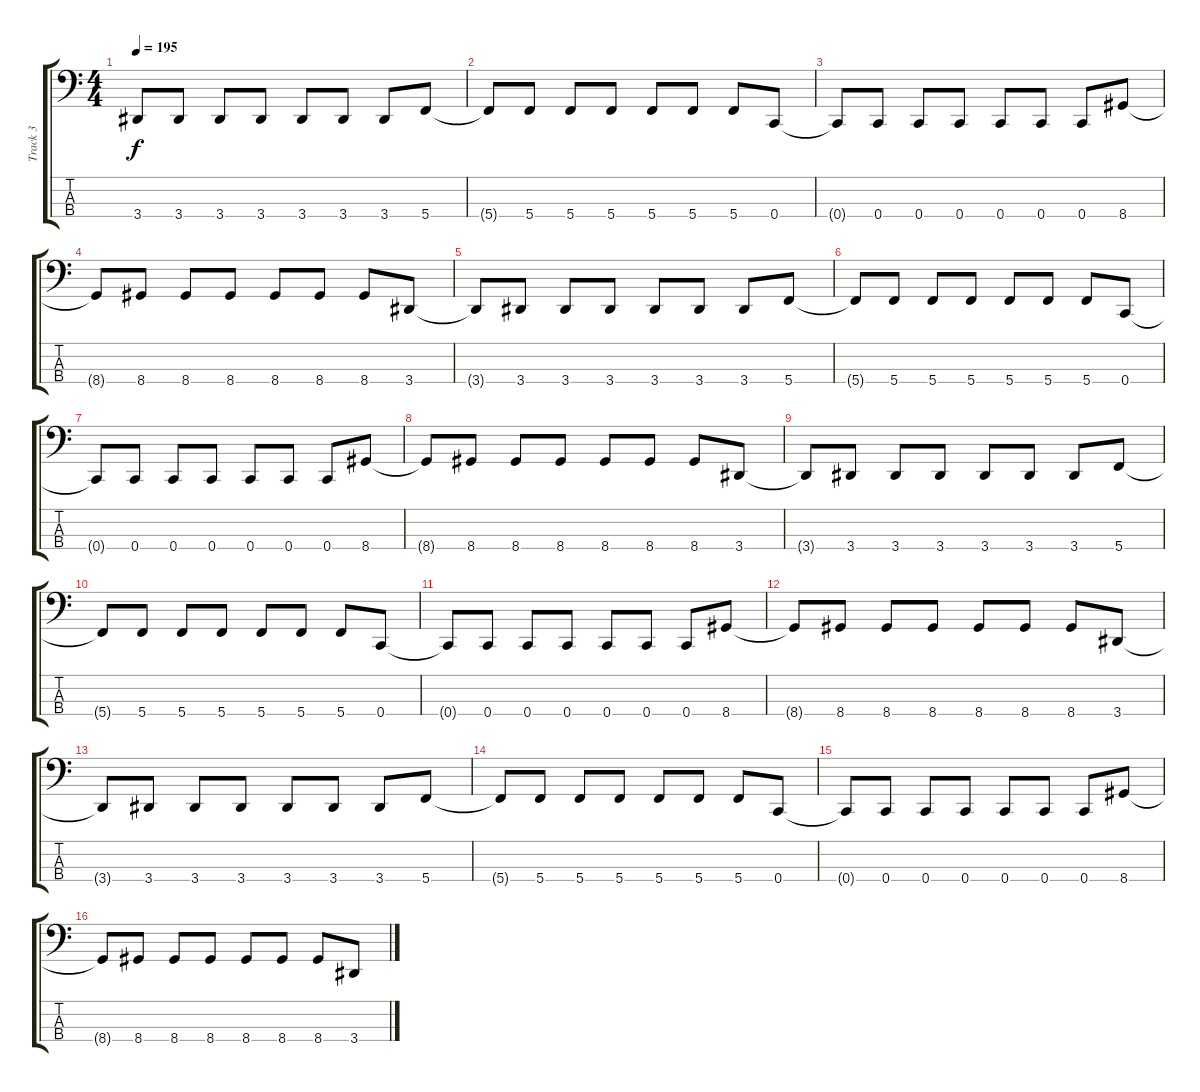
\track ("Track 3" "Track 3") {instrument electricbasspick}
\staff {score tabs}
\tuning (F2 C2 G1 C1) {hide}
\ts (4 4)
\tempo 195
\clef f4
\ks c
3.4{t}.8{dy f} 3.4.8 3.4.8 3.4.8 3.4.8 3.4.8 3.4.8 5.4.8 |
5.4{t}.8 5.4.8 5.4.8 5.4.8 5.4.8 5.4.8 5.4.8 0.4.8 |
0.4{t}.8 0.4.8 0.4.8 0.4.8 0.4.8 0.4.8 0.4.8 8.4.8 |
8.4{t}.8 8.4.8 8.4.8 8.4.8 8.4.8 8.4.8 8.4.8 3.4.8 |
3.4{t}.8 3.4.8 3.4.8 3.4.8 3.4.8 3.4.8 3.4.8 5.4.8 |
5.4{t}.8 5.4.8 5.4.8 5.4.8 5.4.8 5.4.8 5.4.8 0.4.8 |
0.4{t}.8 0.4.8 0.4.8 0.4.8 0.4.8 0.4.8 0.4.8 8.4.8 |
8.4{t}.8 8.4.8 8.4.8 8.4.8 8.4.8 8.4.8 8.4.8 3.4.8 |
3.4{t}.8 3.4.8 3.4.8 3.4.8 3.4.8 3.4.8 3.4.8 5.4.8 |
5.4{t}.8 5.4.8 5.4.8 5.4.8 5.4.8 5.4.8 5.4.8 0.4.8 |
0.4{t}.8 0.4.8 0.4.8 0.4.8 0.4.8 0.4.8 0.4.8 8.4.8 |
8.4{t}.8 8.4.8 8.4.8 8.4.8 8.4.8 8.4.8 8.4.8 3.4.8 |
3.4{t}.8 3.4.8 3.4.8 3.4.8 3.4.8 3.4.8 3.4.8 5.4.8 |
5.4{t}.8 5.4.8 5.4.8 5.4.8 5.4.8 5.4.8 5.4.8 0.4.8 |
0.4{t}.8 0.4.8 0.4.8 0.4.8 0.4.8 0.4.8 0.4.8 8.4.8 |
8.4{t}.8 8.4.8 8.4.8 8.4.8 8.4.8 8.4.8 8.4.8 3.4.8
